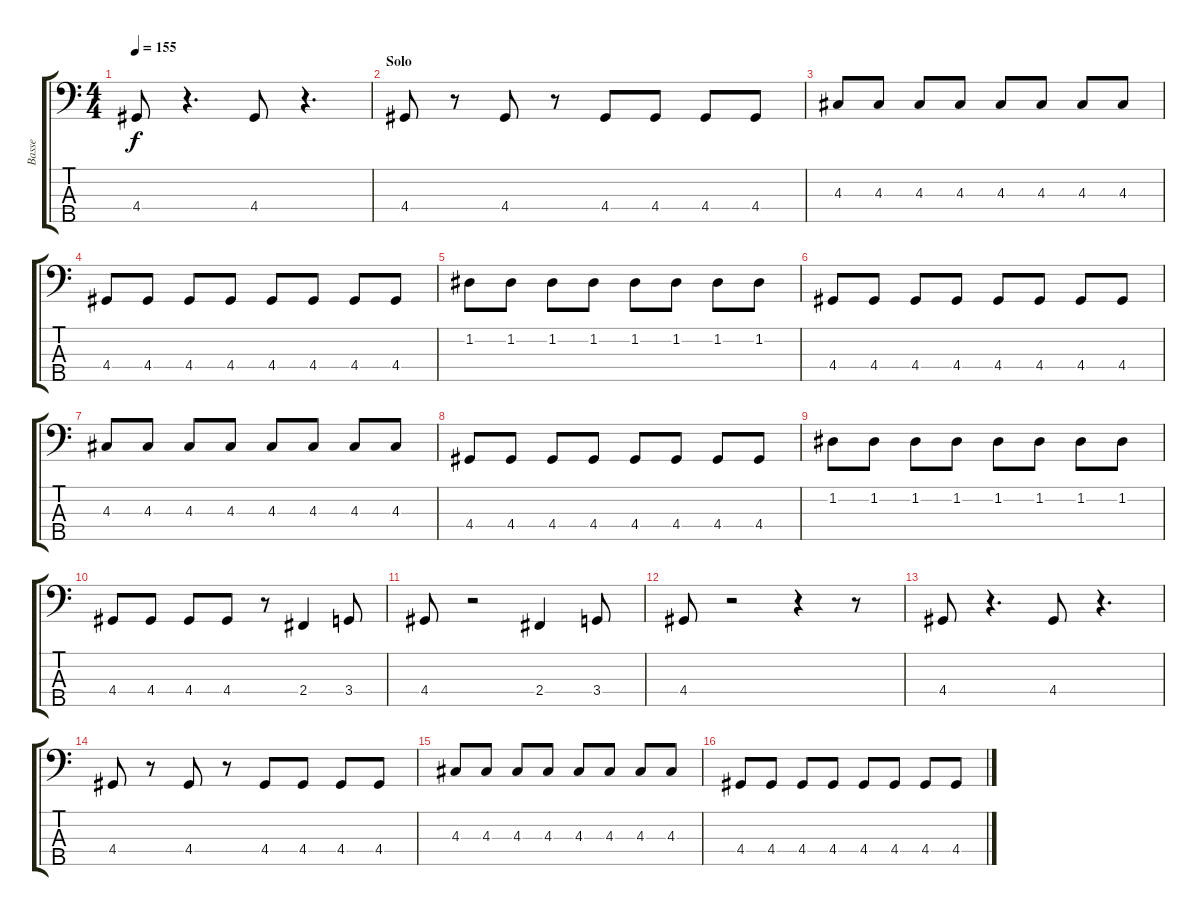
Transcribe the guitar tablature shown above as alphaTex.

\track ("Basse" "Basse") {instrument electricbassfinger}
\staff {score tabs}
\tuning (G2 D2 A1 E1 B0) {hide}
\ts (4 4)
\tempo 155
\clef f4
\ks c
4.4.8{dy f} r.4{d} 4.4.8 r.4{d} |
\section ("" "Solo")
4.4.8 r.8 4.4.8 r.8 4.4.8 4.4.8 4.4.8 4.4.8 |
4.3.8 4.3.8 4.3.8 4.3.8 4.3.8 4.3.8 4.3.8 4.3.8 |
4.4.8 4.4.8 4.4.8 4.4.8 4.4.8 4.4.8 4.4.8 4.4.8 |
1.2.8 1.2.8 1.2.8 1.2.8 1.2.8 1.2.8 1.2.8 1.2.8 |
4.4.8 4.4.8 4.4.8 4.4.8 4.4.8 4.4.8 4.4.8 4.4.8 |
4.3.8 4.3.8 4.3.8 4.3.8 4.3.8 4.3.8 4.3.8 4.3.8 |
4.4.8 4.4.8 4.4.8 4.4.8 4.4.8 4.4.8 4.4.8 4.4.8 |
1.2.8 1.2.8 1.2.8 1.2.8 1.2.8 1.2.8 1.2.8 1.2.8 |
4.4.8 4.4.8 4.4.8 4.4.8 r.8 2.4.4 3.4.8 |
\section ("" "")
4.4.8 r.2 2.4.4 3.4.8 |
4.4.8 r.2 r.4 r.8 |
4.4.8 r.4{d} 4.4.8 r.4{d} |
4.4.8 r.8 4.4.8 r.8 4.4.8 4.4.8 4.4.8 4.4.8 |
4.3.8 4.3.8 4.3.8 4.3.8 4.3.8 4.3.8 4.3.8 4.3.8 |
4.4.8 4.4.8 4.4.8 4.4.8 4.4.8 4.4.8 4.4.8 4.4.8
